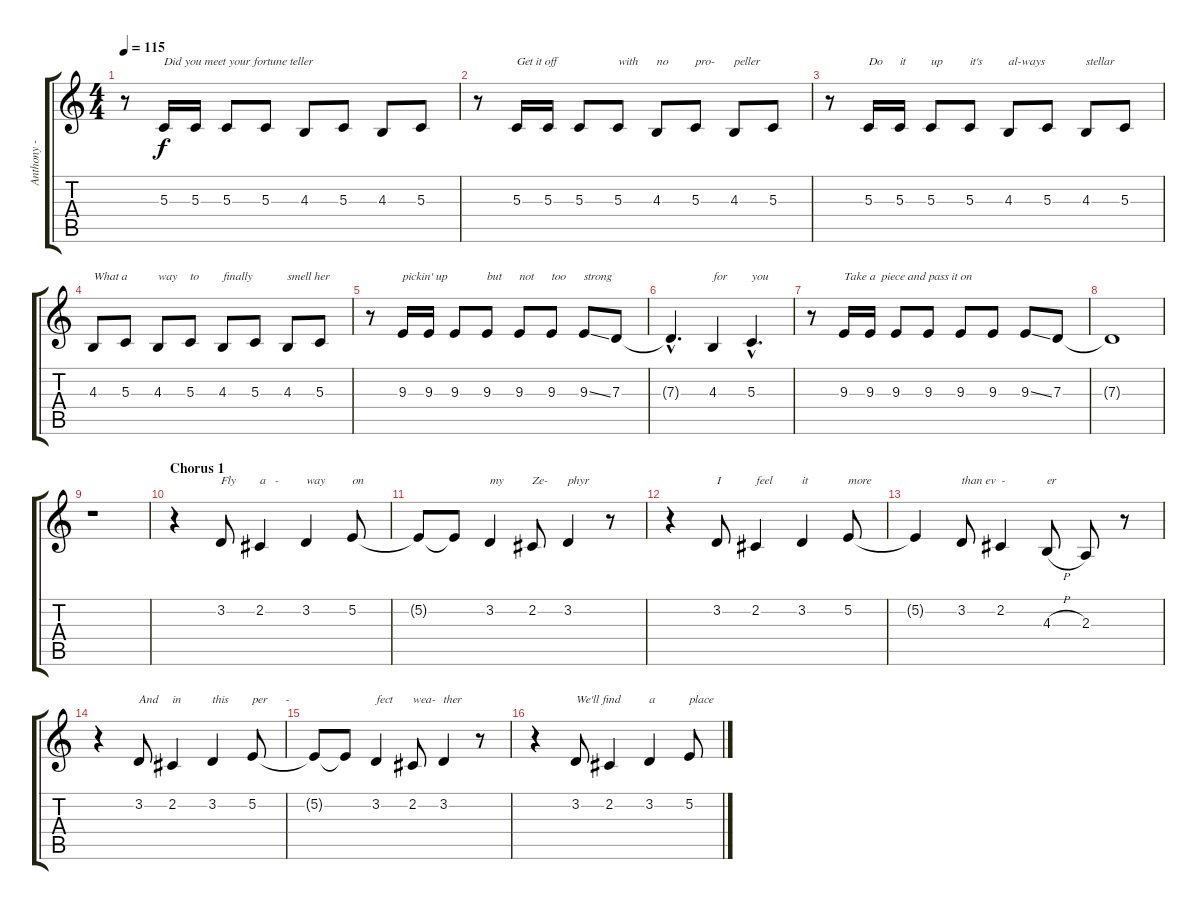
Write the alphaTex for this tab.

\track ("Anthony - Vocals" "Anthony - ") {instrument lead6voice}
\staff {score tabs}
\tuning (E4 B3 G3 D3 A2 E2) {hide}
\ts (4 4)
\tempo 115
\clef g2
\ks c
r.8{dy f} 5.3.16{txt "Did you meet your fortune teller"} 5.3.16 5.3.8 5.3.8 4.3.8 5.3.8 4.3.8 5.3.8 |
r.8 5.3.16{txt "Get it off"} 5.3.16 5.3.8 5.3.8{txt "with"} 4.3.8{txt "no"} 5.3.8{txt "pro-"} 4.3.8{txt "peller"} 5.3.8 |
r.8 5.3.16{txt "Do"} 5.3.16{txt "it"} 5.3.8{txt "up"} 5.3.8{txt "it's"} 4.3.8{txt "al-ways "} 5.3.8 4.3.8{txt "stellar"} 5.3.8 |
4.3.8{txt "What a"} 5.3.8 4.3.8{txt "way"} 5.3.8{txt "to"} 4.3.8{txt "finally"} 5.3.8 4.3.8{txt "smell her"} 5.3.8 |
r.8 9.3.16{txt "pickin' up"} 9.3.16 9.3.8 9.3.8{txt "but"} 9.3.8{txt "not"} 9.3.8{txt "too"} 9.3{ss}.8{txt "strong"} 7.3.8 |
7.3{hac t}.4{d} 4.3.4{txt "for"} 5.3{hac}.4{d txt "you"} |
r.8 9.3.16{txt "Take a  piece and pass it on"} 9.3.16 9.3.8 9.3.8 9.3.8 9.3.8 9.3{ss}.8 7.3.8 |
7.3{t}.1 |
r.1 |
\section ("" "Chorus 1")
r.4 3.2.8{txt "Fly"} 2.2.4{txt "a   -"} 3.2.4{txt "way"} 5.2.8{txt "on"} |
5.2{t}.8 5.2{t}.8 3.2.4{txt "my"} 2.2.8{txt "Ze-"} 3.2.4{txt "phyr"} r.8 |
r.4 3.2.8{txt "I"} 2.2.4{txt "feel"} 3.2.4{txt "it"} 5.2.8{txt "more"} |
5.2{t}.4 3.2.8{txt "than ev  -"} 2.2.4 4.3{h}.8{txt "er"} 2.3.8 r.8 |
r.4 3.2.8{txt "And"} 2.2.4{txt "in"} 3.2.4{txt "this"} 5.2.8{txt "per      -"} |
5.2{t}.8 5.2{t}.8 3.2.4{txt "fect"} 2.2.8{txt "wea-"} 3.2.4{txt "ther"} r.8 |
r.4 3.2.8{txt "We'll find"} 2.2.4 3.2.4{txt "a"} 5.2.8{txt "place"}
